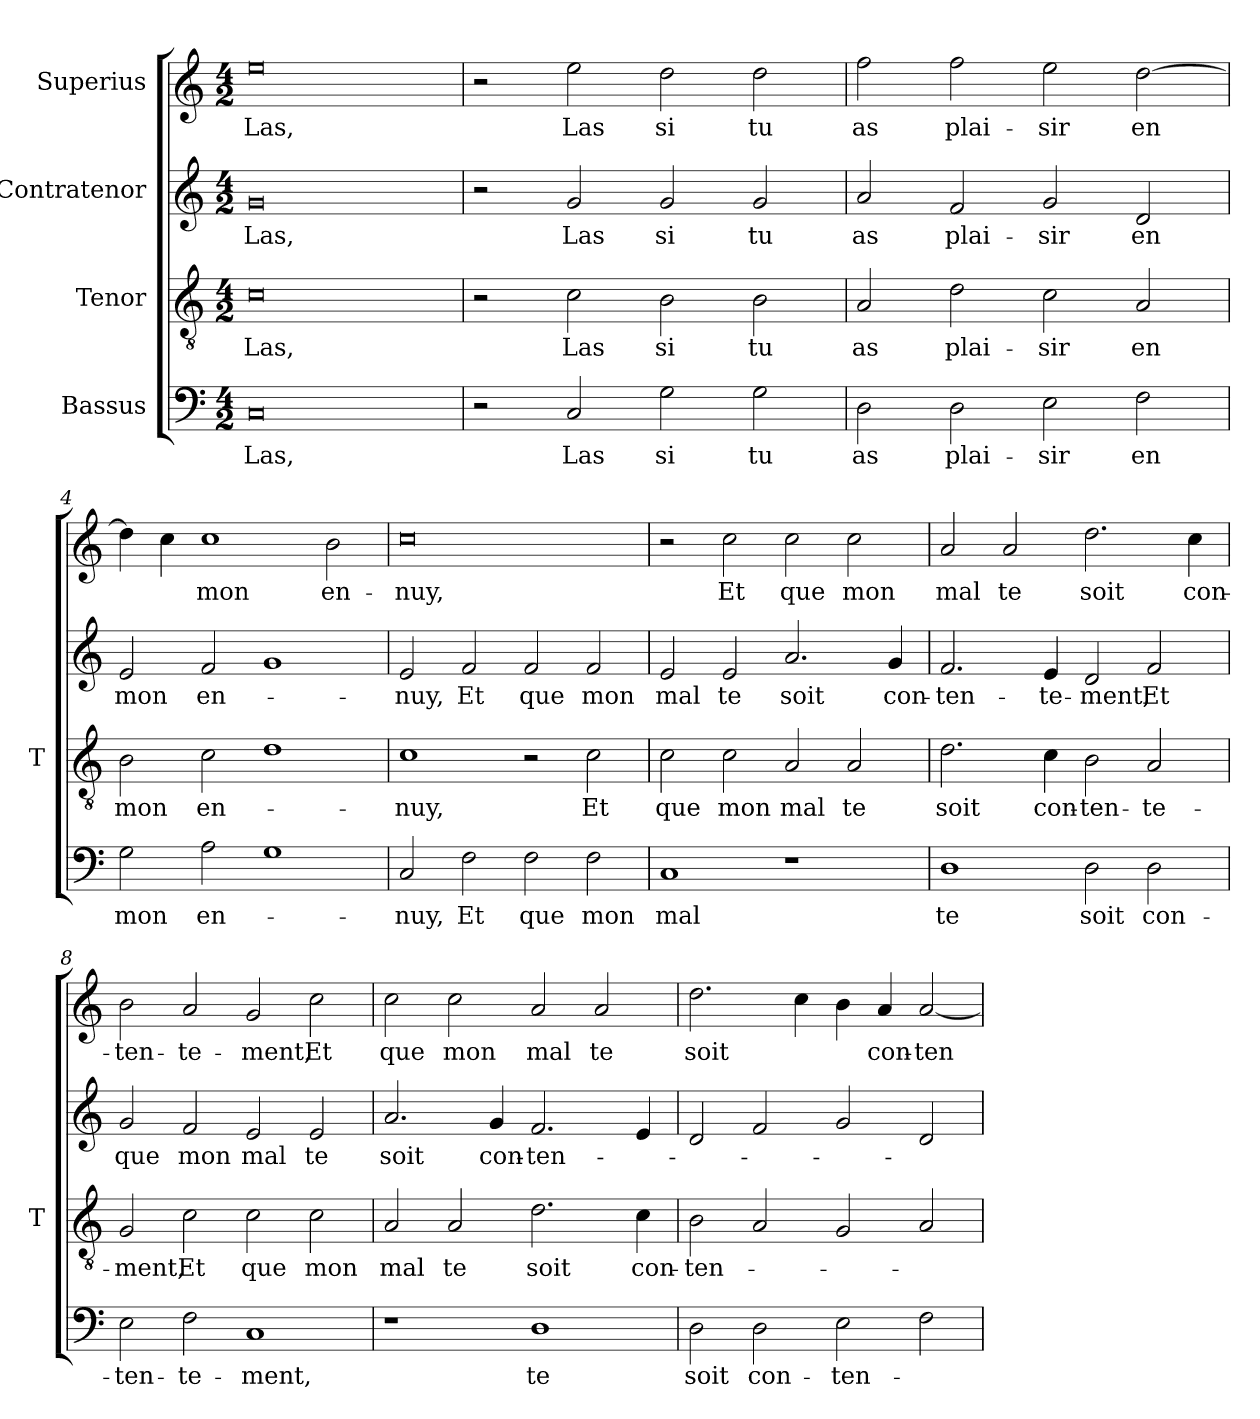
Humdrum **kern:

**kern	**text	**kern	**text	**kern	**text	**kern	**text
*part4	*part4	*part3	*part3	*part2	*part2	*part1	*part1
*staff4	*staff4	*staff3	*staff3	*staff2	*staff2	*staff1	*staff1
*I"Bassus	*	*I"Tenor	*	*I"Contratenor	*	*I"Superius	*
*	*	*I'T	*	*	*	*	*
*clefF4	*	*clefGv2	*	*clefG2	*	*clefG2	*
*k[]	*	*k[]	*	*k[]	*	*k[]	*
*M4/2	*	*M4/2	*	*M4/2	*	*M4/2	*
=1	=1	=1	=1	=1	=1	=1	=1
0C	-Las,	0c	-Las,	0g	-Las,	0ee	-Las,
=2	=2	=2	=2	=2	=2	=2	=2
2r	.	2r	.	2r	.	2r	.
2C	-Las	2c	-Las	2g	-Las	2ee	-Las
2G	-si	2B	-si	2g	-si	2dd	-si
2G	-tu	2B	-tu	2g	-tu	2dd	-tu
=3	=3	=3	=3	=3	=3	=3	=3
2D	-as	2A	-as	2a	-as	2ff	-as
2D	plai-	2d	plai-	2f	plai-	2ff	plai-
2E	-sir	2c	-sir	2g	-sir	2ee	-sir
2F	-en	2A	-en	2d	-en	[2dd	-en
=4	=4	=4	=4	=4	=4	=4	=4
2G	-mon	2B	-mon	2e	-mon	4dd]	.
.	.	.	.	.	.	4cc	.
2A	en-	2c	en-	2f	en-	1cc	-mon
1G	.	1d	.	1g	.	.	.
.	.	.	.	.	.	2b	en-
=5	=5	=5	=5	=5	=5	=5	=5
2C	-nuy,	1c	-nuy,	2e	-nuy,	0cc	-nuy,
2F	-Et	.	.	2f	-Et	.	.
2F	-que	2r	.	2f	-que	.	.
2F	-mon	2c	-Et	2f	-mon	.	.
=6	=6	=6	=6	=6	=6	=6	=6
1C	-mal	2c	-que	2e	-mal	2r	.
.	.	2c	-mon	2e	-te	2cc	-Et
1r	.	2A	-mal	2.a	-soit	2cc	-que
.	.	2A	-te	.	.	2cc	-mon
.	.	.	.	4g	con-	.	.
=7	=7	=7	=7	=7	=7	=7	=7
1D	-te	2.d	-soit	2.f	ten-	2a	-mal
.	.	.	.	.	.	2a	-te
.	.	4c	con-	4e	te-	.	.
2D	-soit	2B	ten-	2d	-ment,	2.dd	-soit
2D	con-	2A	te-	2f	-Et	.	.
.	.	.	.	.	.	4cc	con-
=8	=8	=8	=8	=8	=8	=8	=8
2E	ten-	2G	-ment,	2g	-que	2b	ten-
2F	te-	2c	-Et	2f	-mon	2a	te-
1C	-ment,	2c	-que	2e	-mal	2g	-ment,
.	.	2c	-mon	2e	-te	2cc	-Et
=9	=9	=9	=9	=9	=9	=9	=9
1r	.	2A	-mal	2.a	-soit	2cc	-que
.	.	2A	-te	.	.	2cc	-mon
.	.	.	.	4g	con-	.	.
1D	-te	2.d	-soit	2.f	ten-	2a	-mal
.	.	.	.	.	.	2a	-te
.	.	4c	con-	4e	.	.	.
=10	=10	=10	=10	=10	=10	=10	=10
2D	-soit	2B	ten-	2d	.	2.dd	-soit
2D	con-	2A	.	2f	.	.	.
.	.	.	.	.	.	4cc	.
2E	ten-	2G	.	2g	.	4b	.
.	.	.	.	.	.	4a	con-
2F	.	2A	.	2d	.	[2a	ten-
=	=	=	=	=	=	=	=
*-	*-	*-	*-	*-	*-	*-	*-
